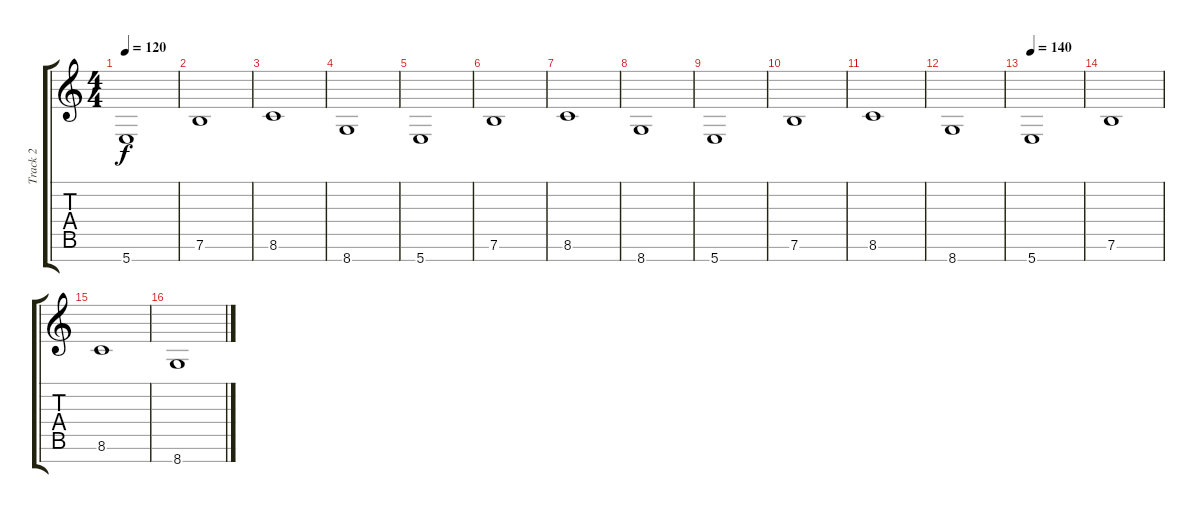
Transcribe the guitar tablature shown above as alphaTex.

\track ("Track 2" "Track 2") {instrument electricbassfinger}
\staff {score tabs}
\tuning (E4 B3 G3 D3 A2 E2 B1) {hide}
\ts (4 4)
\tempo 120
\clef g2
\ks c
5.7.1{dy f} |
7.6.1 |
8.6.1 |
8.7.1 |
5.7.1 |
7.6.1 |
8.6.1 |
8.7.1 |
5.7.1 |
7.6.1 |
8.6.1 |
8.7.1 |
\tempo 140
5.7.1 |
7.6.1 |
8.6.1 |
8.7.1
